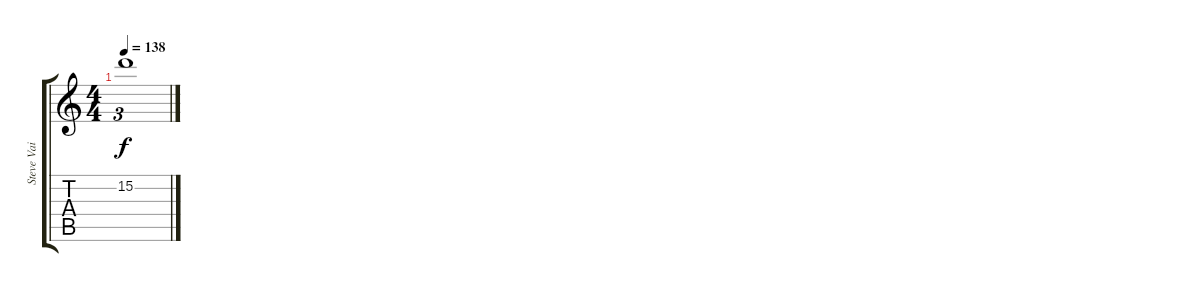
\track ("Steve Vai" "Steve Vai") {instrument distortionguitar}
\staff {score tabs}
\tuning (E4 B3 G3 D3 A2 E2) {hide}
\ts (4 4)
\tempo 138
\clef g2
\ks c
15.2{t}.1{tu (3 2) dy f volume 1}
